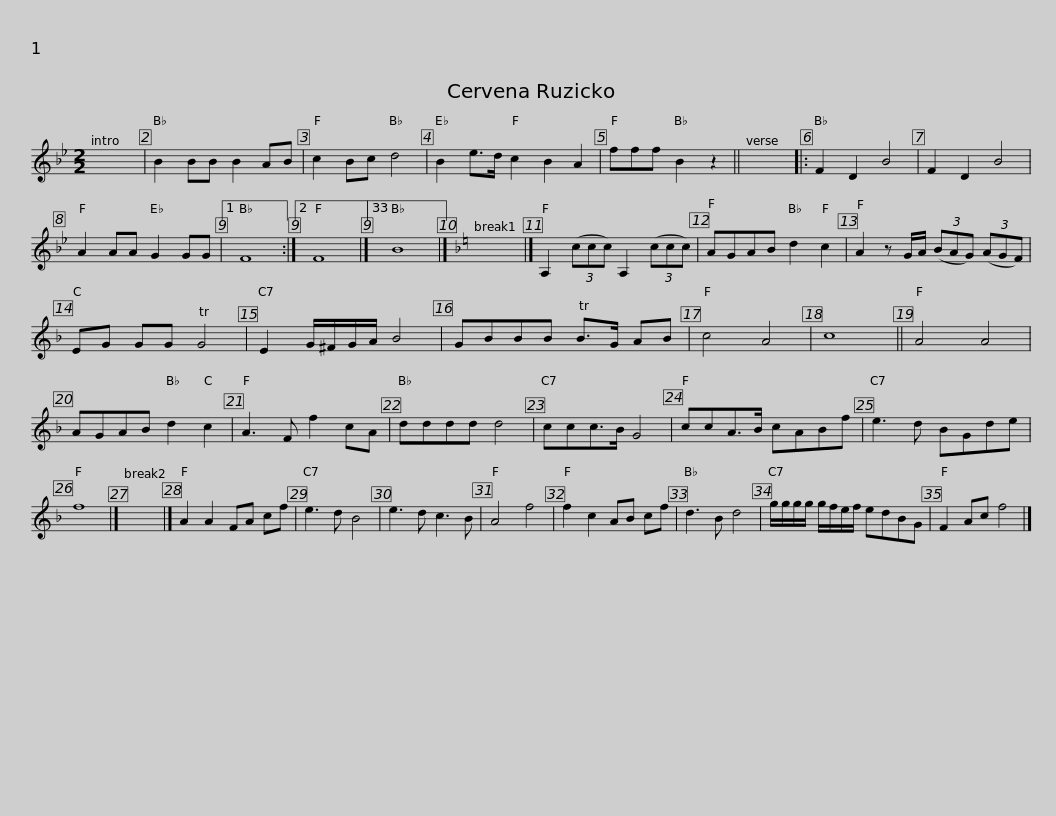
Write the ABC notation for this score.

X:1
L:1/8
M:2/2
I:linebreak $
K:Bb
V:1 treble
V:1
 x8 | B2 BB B2 AB | c2 Bc d4 | B2 e>d c2 B2 A2 | fff B2 z2 || %5
 x8 |: F2 D2 B4 | F2 D2 B4 | A2 AA G2 GG |1 F8 :|2$ %10
 F8 |]33 B8 |][K:F] x8 |] A,2 (3(ccc) A,2 (3(ccc) | AGAB d2 c2 | %15
 A2 z G/A/ (3(BAG) (3(AGF) | EG GG TG4 | E2 G/^F/G/A/ B4 |$ GBBB TB>G AB | c4 A4 | %20
 c8 || A4 A4 | AGAB d2 c2 | A3 F f2 cA | dddd d4 | %25
 ccc>B G4 |$ ccA>B cABf | e3 d BGde | f8 |] x8 |] %30
 A2 A2 FA cf | e3 d B4 | e3 d c3 B | A4 f4 | f2 c2 AB cf |$ %35
 d3 B d4 | g/g/g/g/ g/f/e/f/ edBG | F2 Ac f4 |] %38
